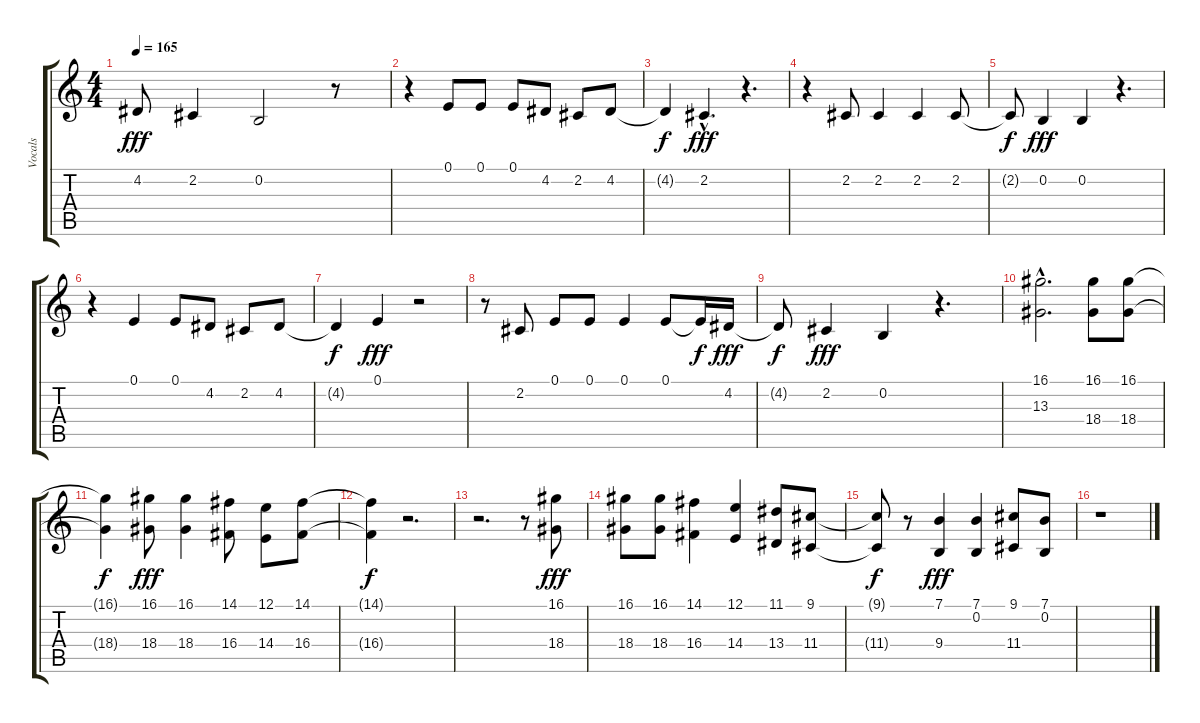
\track ("Vocals" "Vocals") {instrument brasssection}
\staff {score tabs}
\tuning (E4 B3 G3 D3 A2 E2) {hide}
\ts (4 4)
\tempo 165
\clef g2
\ks c
4.2.8{dy fff} 2.2.4 0.2.2 r.8 |
r.4 0.1.8 0.1.8 0.1.8 4.2.8 2.2.8 4.2.8 |
4.2{t}.4{dy f} 2.2{hac}.4{d dy fff} r.4{d} |
r.4 2.2.8 2.2.4 2.2.4 2.2.8 |
2.2{t}.8{dy f} 0.2.4{dy fff} 0.2.4 r.4{d} |
r.4 0.1.4 0.1.8 4.2.8 2.2.8 4.2.8 |
4.2{t}.4{dy f} 0.1.4{dy fff} r.2 |
r.8 2.2.8 0.1.8 0.1.8 0.1.4 0.1.8 0.1{t}.16{dy f} 4.2.16{dy fff} |
4.2{t}.8{dy f} 2.2.4{dy fff} 0.2.4 r.4{d} |
(16.1{hac} 13.3{hac}).2{d} (16.1 18.4).8 (16.1 18.4).8 |
(16.1{t} 18.4{t}).4{dy f} (16.1 18.4).8{dy fff} (16.1 18.4).4 (14.1 16.4).8 (12.1 14.4).8 (14.1 16.4).8 |
(14.1{t} 16.4{t}).4{dy f} r.2{d} |
r.2{d} r.8 (16.1 18.4).8{dy fff} |
(16.1 18.4).8 (16.1 18.4).8 (14.1 16.4).4 (12.1 14.4).4 (11.1 13.4).8 (9.1 11.4).8 |
(9.1{t} 11.4{t}).8{dy f} r.8 (7.1 9.4).4{dy fff} (7.1 0.2).4 (9.1 11.4).8 (7.1 0.2).8 |
r.1
